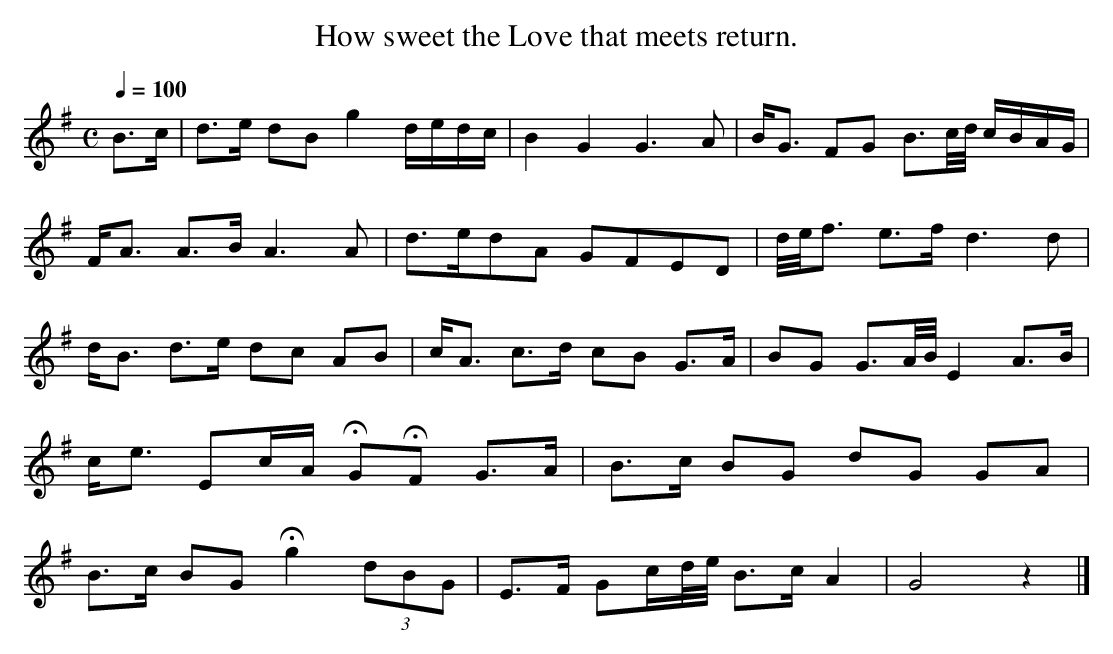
X:1
T:How sweet the Love that meets return.
M:C
L:1/8
Q:1/4=100
K:G
  B>c| d>e dB        g2        d/e/d/c/| B2        G2     G3
    A| B<G FG        B3/c//d// c/B/A/G/|!F<A       A>B    A3
    A| d>edA        GFED      | d//e//f3/ e>f    d3
    d|!d<B d>e       dc        AB      | c<A       c>d    cB
  G>A| BG  G3/A//B// E2        A>B     |!c<e       Ec/A/ HGHF
  G>A| B>c BG        dG        GA      |!B>c       BG    Hg2
(3dBG| E>F Gc/d//e// B>c       A2      | G4               z2|]
